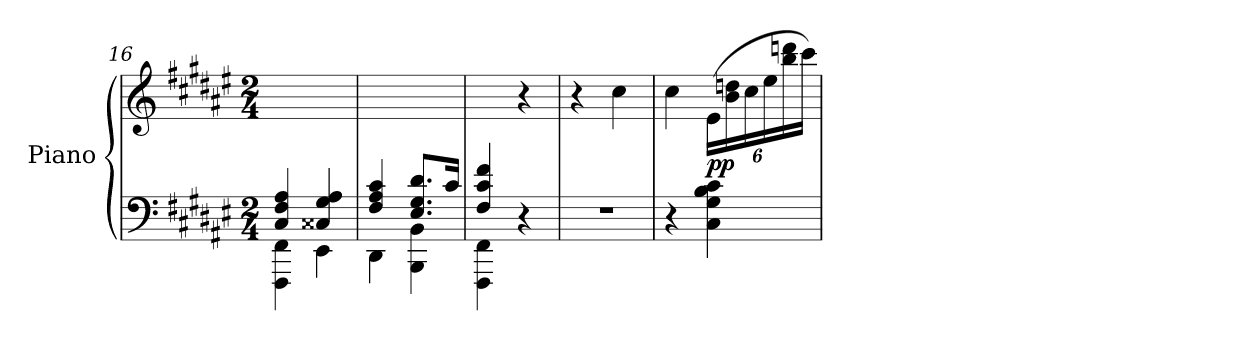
**kern	**kern	**dynam
*part1	*part1	*part1
*staff2	*staff1	*staff1/2
*I"Piano	*	*
*I'Pno.	*	*
*clefF4	*clefG2	*
*k[f#c#g#d#a#e#]	*k[f#c#g#d#a#e#]	*
*M2/4	*M2/4	*
=16	=16	=16
*^	*	*
4C#/ 4F#/ 4A#/	4FFF#\ 4FF#\	2ryy	.
4C##X/ 4G#/ 4A#/	4EE#\	.	.
=17	=17	=17	=17
*	*	*MM50	*
4F#/ 4A#/ 4c#/	4DD#\	4ryy	.
*	*	*MM30	*
8.E#/ 8.G#/ 8.d#/L	4BBB\ 4BB\	8.ryy	.
*	*	*MM50	*
16c#/Jk	.	16ryy	.
=18	=18	=18	=18
*	*	*MM30	*
4F#/ 4c#/ 4f#/	4FFF#\ 4FF#\	4ryy	.
*	*	*MM50	*
4ryy	4r	4r	.
*v	*v	*	*
=19	=19	=19
2r	4r	.
.	4cc#\	.
=20	=20	=20
4r	4cc#\	.
*	*Xbrackettup	*
*	*MM80	*
!	!	!LO:DY:b
4C#\ 4G#\ 4B\ 4c#\	(>24e#\LL	pp
.	24b\ 24ddn\	.
.	24cc#\	.
.	24ee#\	.
.	24bb\ 24dddn\	.
.	24ccc#\JJ)	.
=	=	=
*-	*-	*-
